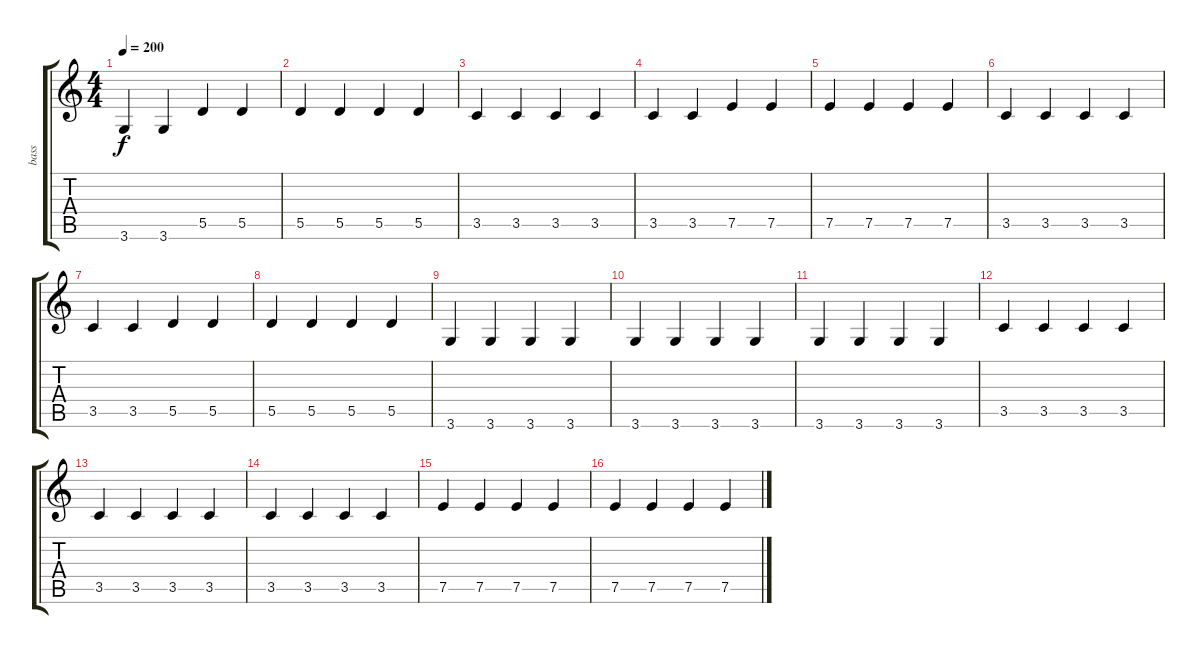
\track ("bass" "bass") {instrument electricbasspick}
\staff {score tabs}
\tuning (E4 B3 G3 D3 A2 E2) {hide}
\ts (4 4)
\tempo 200
\clef g2
\ks c
3.6.4{dy f} 3.6.4 5.5.4 5.5.4 |
5.5.4 5.5.4 5.5.4 5.5.4 |
3.5.4 3.5.4 3.5.4 3.5.4 |
3.5.4 3.5.4 7.5.4 7.5.4 |
7.5.4 7.5.4 7.5.4 7.5.4 |
3.5.4 3.5.4 3.5.4 3.5.4 |
3.5.4 3.5.4 5.5.4 5.5.4 |
5.5.4 5.5.4 5.5.4 5.5.4 |
3.6.4 3.6.4 3.6.4 3.6.4 |
3.6.4 3.6.4 3.6.4 3.6.4 |
3.6.4 3.6.4 3.6.4 3.6.4 |
3.5.4 3.5.4 3.5.4 3.5.4 |
3.5.4 3.5.4 3.5.4 3.5.4 |
3.5.4 3.5.4 3.5.4 3.5.4 |
7.5.4 7.5.4 7.5.4 7.5.4 |
7.5.4 7.5.4 7.5.4 7.5.4
